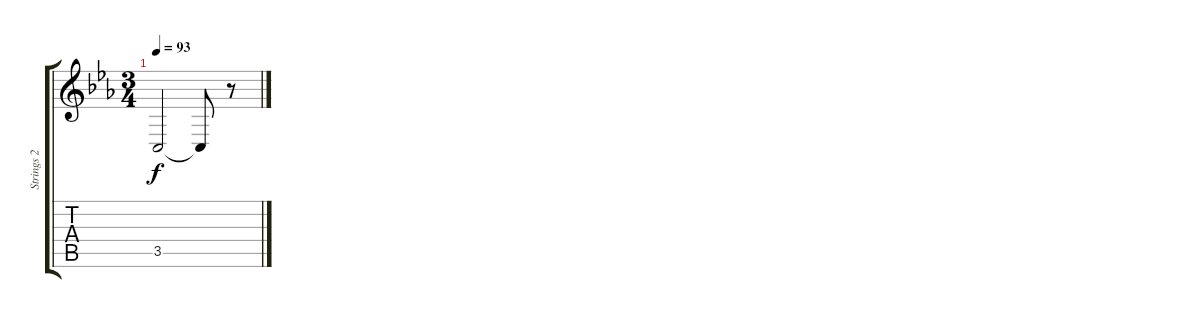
\track ("Strings 2" "Strings 2") {instrument synthstrings1}
\staff {score tabs}
\tuning (E4 B3 G3 D3 A2 E2) {hide}
\ts (3 4)
\tempo 93
\clef g2
\ks cminor
3.5.2{dy f} 3.5{t}.8 r.8
